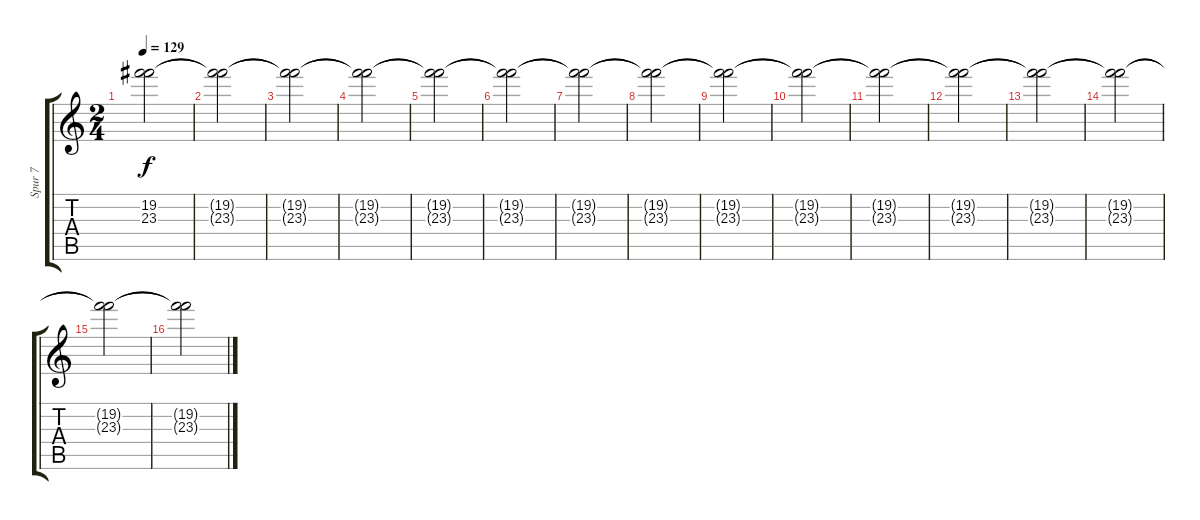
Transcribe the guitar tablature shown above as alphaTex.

\track ("Spur 7" "Spur 7") {instrument distortionguitar}
\staff {score tabs}
\tuning (E4 B3 G3 D3 A2 E2) {hide}
\ts (2 4)
\tempo 129
\clef g2
\ks c
(19.2{t} 23.3{t}).2{dy f} |
(19.2{t} 23.3{t}).2 |
(19.2{t} 23.3{t}).2 |
(19.2{t} 23.3{t}).2 |
(19.2{t} 23.3{t}).2 |
(19.2{t} 23.3{t}).2 |
(19.2{t} 23.3{t}).2 |
(19.2{t} 23.3{t}).2 |
(19.2{t} 23.3{t}).2 |
(19.2{t} 23.3{t}).2 |
(19.2{t} 23.3{t}).2 |
(19.2{t} 23.3{t}).2 |
(19.2{t} 23.3{t}).2 |
(19.2{t} 23.3{t}).2 |
(19.2{t} 23.3{t}).2 |
(19.2{t} 23.3{t}).2
